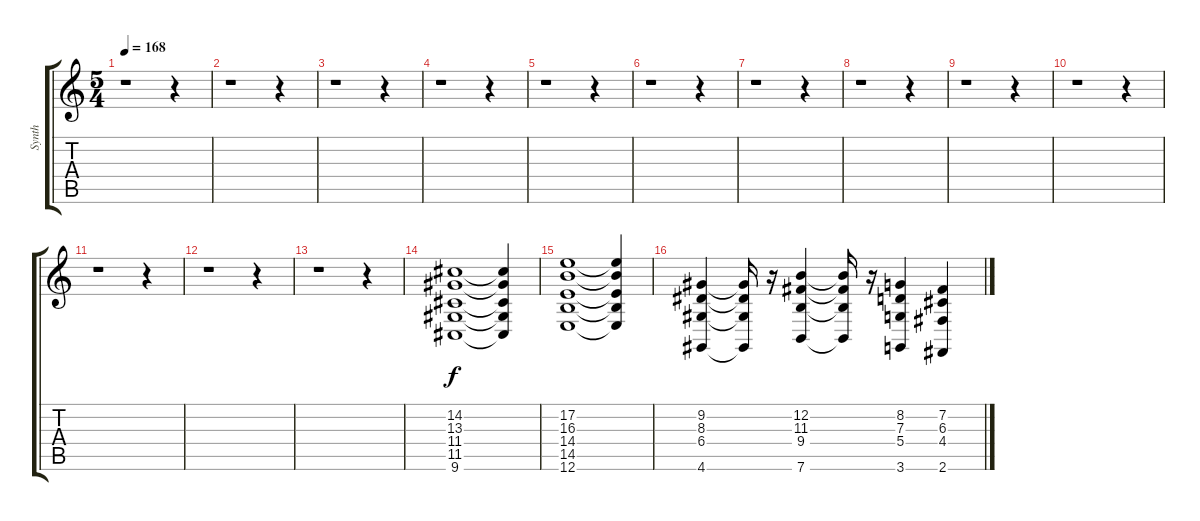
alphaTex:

\track ("Synth" "Synth") {instrument rockorgan}
\staff {score tabs}
\tuning (E4 B3 G3 D3 A2 E2) {hide}
\ts (5 4)
\tempo 168
\clef g2
\ks c
r.1{dy f} r.4 |
r.1 r.4 |
r.1 r.4 |
r.1 r.4 |
r.1 r.4 |
r.1 r.4 |
r.1 r.4 |
r.1 r.4 |
r.1 r.4 |
r.1 r.4 |
r.1 r.4 |
r.1 r.4 |
r.1 r.4 |
(14.2 13.3 11.4 11.5 9.6).1{volume 10 instrument rockorgan} (14.2{t} 13.3{t} 11.4{t} 11.5{t} 9.6{t}).4 |
(17.2 16.3 14.4 14.5 12.6).1 (17.2{t} 16.3{t} 14.4{t} 14.5{t} 12.6{t}).4 |
(9.2 8.3 6.4 4.6).4 (9.2{t} 8.3{t} 6.4{t} 4.6{t}).16 r.16 (12.2 11.3 9.4 7.6).4 (12.2{t} 11.3{t} 9.4{t} 7.6{t}).16 r.16 (8.2 7.3 5.4 3.6).4 (7.2 6.3 4.4 2.6).4
